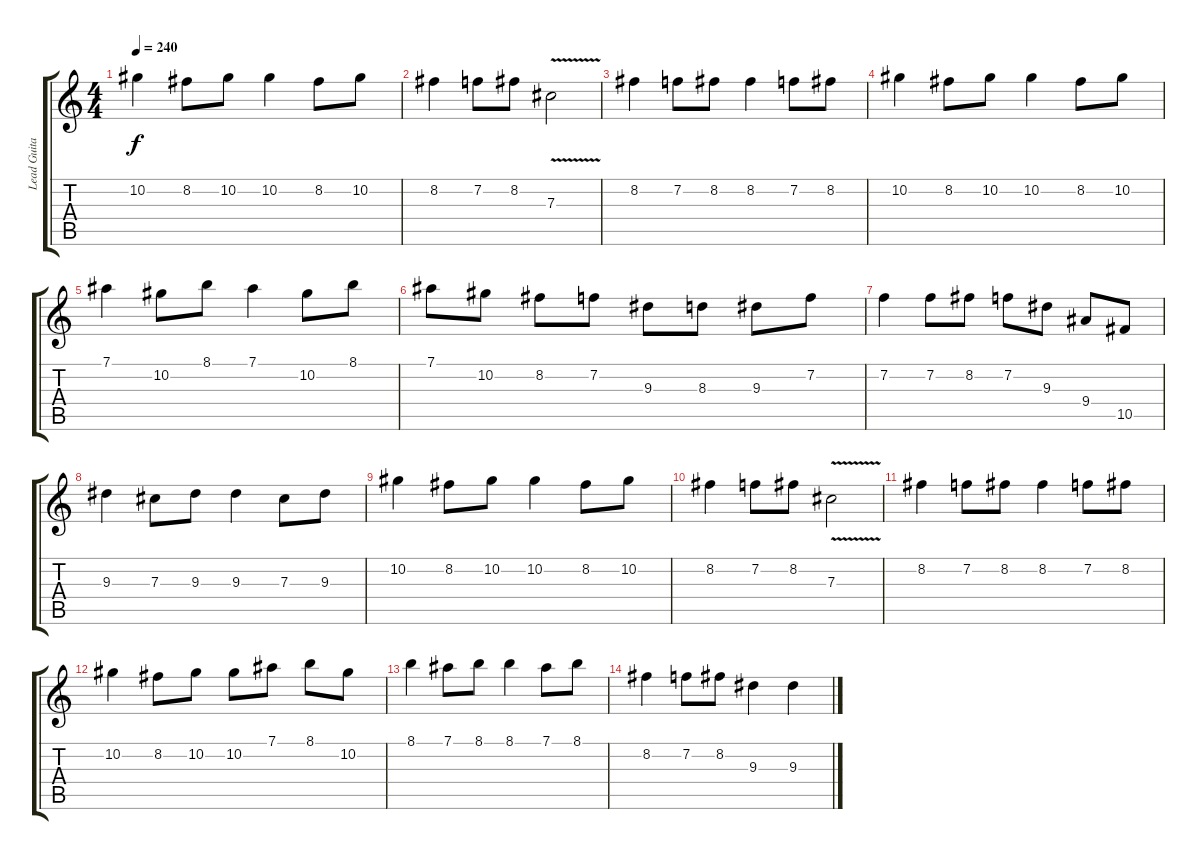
\track ("Lead Guitar 1" "Lead Guita") {instrument distortionguitar}
\staff {score tabs}
\tuning (Eb4 Bb3 Gb3 Db3 Ab2 Eb2) {hide}
\ts (4 4)
\tempo 240
\clef g2
\ks c
10.2.4{dy f} 8.2.8 10.2.8 10.2.4 8.2.8 10.2.8 |
8.2.4 7.2.8 8.2.8 7.3{v}.2 |
8.2.4 7.2.8 8.2.8 8.2.4 7.2.8 8.2.8 |
10.2.4 8.2.8 10.2.8 10.2.4 8.2.8 10.2.8 |
7.1.4 10.2.8 8.1.8 7.1.4 10.2.8 8.1.8 |
7.1.8 10.2.8 8.2.8 7.2.8 9.3.8 8.3.8 9.3.8 7.2.8 |
7.2.4 7.2.8 8.2.8 7.2.8 9.3.8 9.4.8 10.5.8 |
9.3.4 7.3.8 9.3.8 9.3.4 7.3.8 9.3.8 |
10.2.4 8.2.8 10.2.8 10.2.4 8.2.8 10.2.8 |
8.2.4 7.2.8 8.2.8 7.3{v}.2 |
8.2.4 7.2.8 8.2.8 8.2.4 7.2.8 8.2.8 |
10.2.4 8.2.8 10.2.8 10.2.8 7.1.8 8.1.8 10.2.8 |
8.1.4 7.1.8 8.1.8 8.1.4 7.1.8 8.1.8 |
8.2.4 7.2.8 8.2.8 9.3.4 9.3.4
